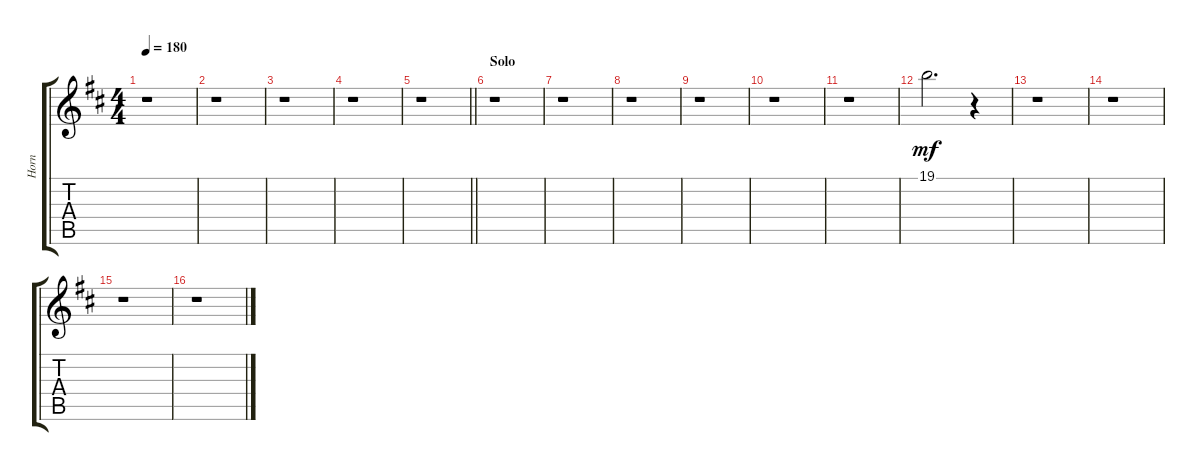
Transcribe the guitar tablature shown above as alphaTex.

\track ("Horn" "Horn") {instrument englishhorn}
\staff {score tabs}
\tuning (E4 B3 G3 D3 A2 E2) {hide}
\ts (4 4)
\tempo 180
\clef g2
\ks bminor
r.1{dy f} |
r.1 |
r.1 |
r.1 |
\barLineRight lightlight
r.1 |
\section ("" "Solo")
r.1 |
r.1 |
r.1 |
r.1 |
r.1 |
r.1 |
19.1.2{d dy mf} r.4 |
r.1 |
r.1 |
r.1 |
r.1
